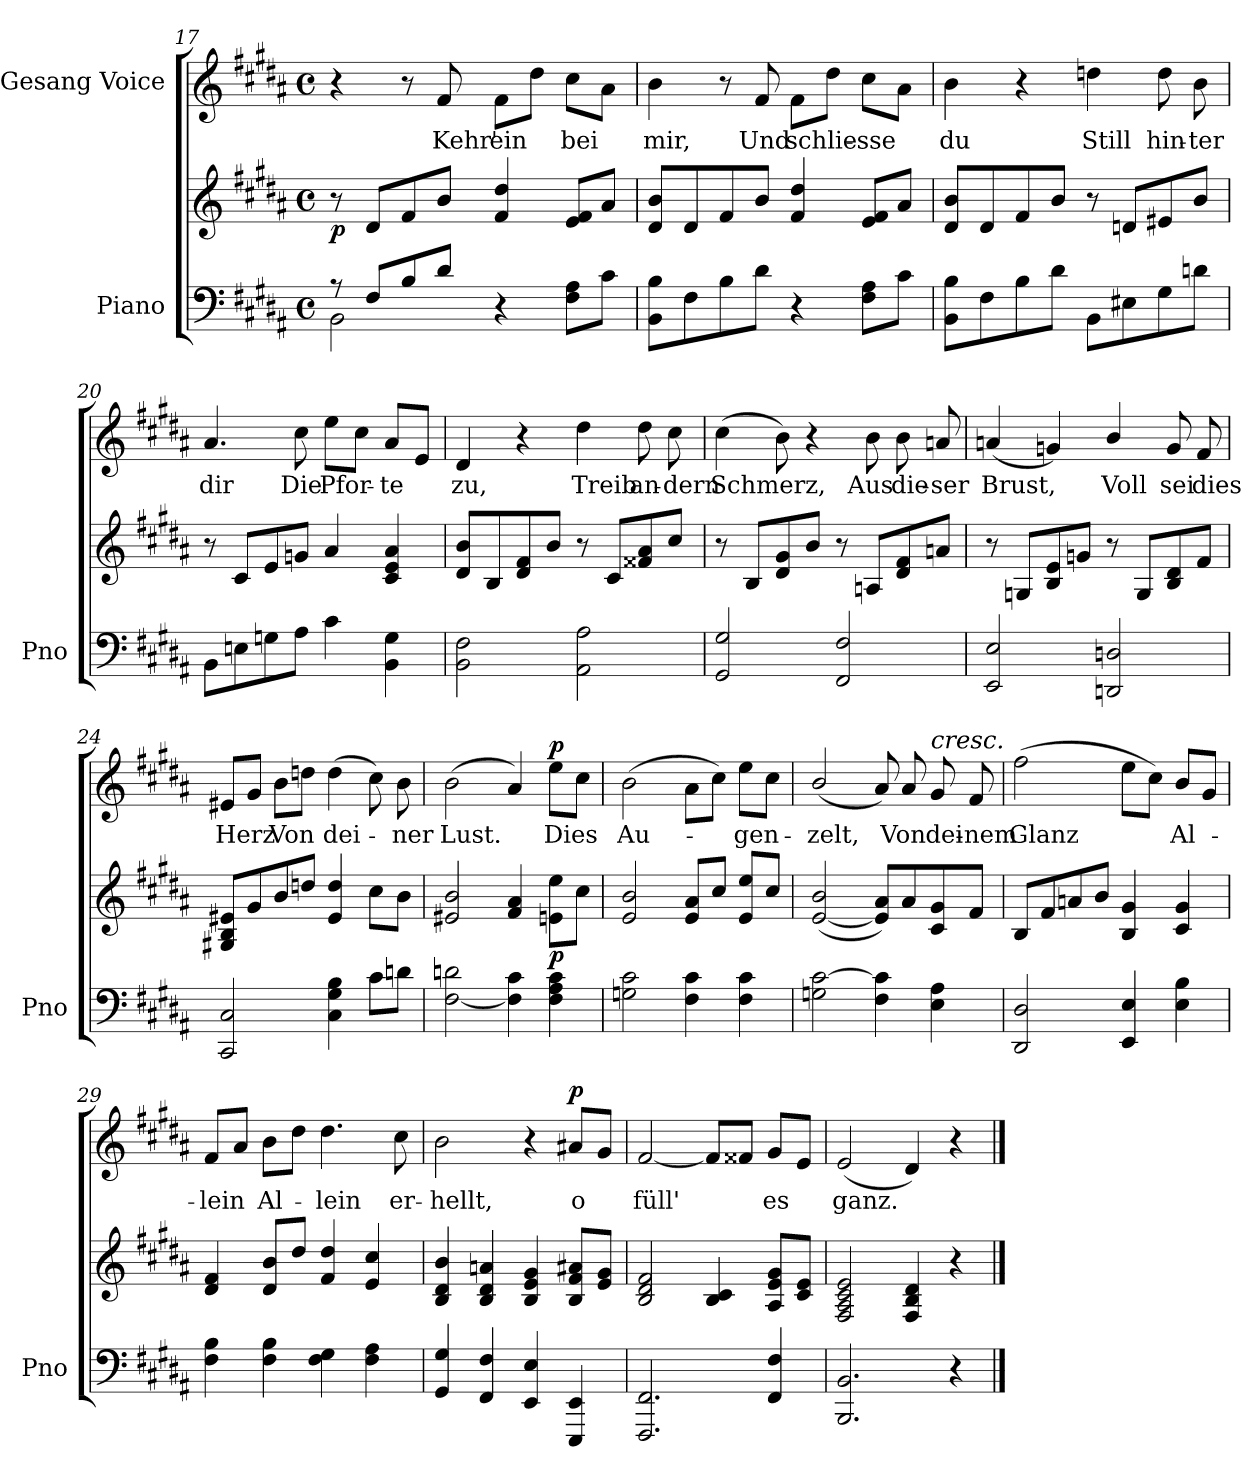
**kern	**kern	**dynam	**kern	**text	**dynam
*part2	*part2	*part2	*part1	*part1	*part1
*staff3	*staff2	*staff2/3	*staff1	*staff1	*staff1
*I"Piano	*	*	*I"Gesang Voice	*	*
*I'Pno	*	*	*	*	*
*clefF4	*clefG2	*	*clefG2	*	*
*k[f#c#g#d#a#]	*k[f#c#g#d#a#]	*	*k[f#c#g#d#a#]	*	*
*M4/4	*M4/4	*	*M4/4	*	*
*met(c)	*met(c)	*	*met(c)	*	*
=17	=17	=17	=17	=17	=17
*^	*	*	*	*	*
!	!	!	!LO:DY:b	!	!	!
8r	2BB\	8r	p	4r	.	.
8F#/L	.	8d#/L	.	.	.	.
8B/	.	8f#/	.	8r	.	.
!	!	!	!	!	!LO:LY:b	!
8d#/J	.	8b/J	.	8f#/	Kehr'	.
!	!	!	!	!	!LO:LY:b	!
4r	2ryy	4f#/ 4dd#/	.	8f#\L	ein	.
.	.	.	.	8dd#\J	.	.
!	!	!	!	!	!LO:LY:b	!
8F#\ 8A#\L	.	8e/ 8f#/L	.	8cc#\L	bei	.
8c#\J	.	8a#/J	.	8a#\J	.	.
*v	*v	*	*	*	*	*
=18	=18	=18	=18	=18	=18
!	!	!	!	!LO:LY:b	!
8BB\ 8B\L	8d#/ 8b/L	.	4b\	mir,	.
8F#\	8d#/	.	.	.	.
8B\	8f#/	.	8r	.	.
!	!	!	!	!LO:LY:b	!
8d#\J	8b/J	.	8f#/	Und	.
!	!	!	!	!LO:LY:b	!
4r	4f#/ 4dd#/	.	8f#\L	schlie-	.
.	.	.	8dd#\J	.	.
!	!	!	!	!LO:LY:b	!
8F#\ 8A#\L	8e/ 8f#/L	.	8cc#\L	-sse	.
8c#\J	8a#/J	.	8a#\J	.	.
=19	=19	=19	=19	=19	=19
!	!	!	!	!LO:LY:b	!
8BB\ 8B\L	8d#/ 8b/L	.	4b\	du	.
8F#\	8d#/	.	.	.	.
8B\	8f#/	.	4r	.	.
8d#\J	8b/J	.	.	.	.
!	!	!	!	!LO:LY:b	!
8BB\L	8r	.	4ddn\	Still	.
8E#X\	8dn/L	.	.	.	.
!	!	!	!	!LO:LY:b	!
8G#\	8e#X/	.	8dd\	hin-	.
!	!	!	!	!LO:LY:b	!
8dn\J	8b/J	.	8b\	-ter	.
!!LO:LB:g=z
=20	=20	=20	=20	=20	=20
!	!	!	!	!LO:LY:b	!
8BB\L	8r	.	4.a#/	dir	.
8En\	8c#/L	.	.	.	.
8Gn\	8e/	.	.	.	.
!	!	!	!	!LO:LY:b	!
8A#\J	8gn/J	.	8cc#\	Die	.
!	!	!	!	!LO:LY:b	!
4c#\	4a#/	.	8ee\L	Pfor-	.
.	.	.	8cc#\J	.	.
!	!	!	!	!LO:LY:b	!
4BB\ 4G\	4c#/ 4e/ 4a#/	.	8a#/L	-te	.
.	.	.	8e/J	.	.
=21	=21	=21	=21	=21	=21
!	!	!	!	!LO:LY:b	!
2BB\ 2F#\	8d#/ 8b/L	.	4d#/	zu,	.
.	8B/	.	.	.	.
.	8d#/ 8f#/	.	4r	.	.
.	8b/J	.	.	.	.
!	!	!	!	!LO:LY:b	!
2AA#\ 2A#\	8r	.	4dd#\	Treib	.
.	8c#/L	.	.	.	.
!	!	!	!	!LO:LY:b	!
.	8f##X/ 8a#/	.	8dd#\	an-	.
!	!	!	!	!LO:LY:b	!
.	8cc#/J	.	8cc#\	-dern	.
=22	=22	=22	=22	=22	=22
!	!	!	!	!LO:LY:b	!
2GG#/ 2G#/	8r	.	(4cc#\	Schmerz,	.
.	8B/L	.	.	.	.
.	8d#/ 8g#/	.	8b\)	.	.
.	8b/J	.	4r	.	.
2FF#/ 2F#/	8r	.	.	.	.
!	!	!	!	!LO:LY:b	!
.	8An/L	.	8b\	Aus	.
!	!	!	!	!LO:LY:b	!
.	8d#/ 8f#/	.	8b\	die-	.
!	!	!	!	!LO:LY:b	!
.	8an/J	.	8an/	-ser	.
!!LO:LB:g=z
=23	=23	=23	=23	=23	=23
!	!	!	!	!LO:LY:b	!
2EE/ 2E/	8r	.	(4an/	Brust,	.
.	8Gn/L	.	.	.	.
.	8B/ 8e/	.	4gn/)	.	.
.	8gn/J	.	.	.	.
!	!	!	!	!LO:LY:b	!
2DDn/ 2Dn/	8r	.	4b/	Voll	.
.	8G/L	.	.	.	.
!	!	!	!	!LO:LY:b	!
.	8B/ 8d#/	.	8g/	sei	.
!	!	!	!	!LO:LY:b	!
.	8f#/J	.	8f#/	dies	.
!!LO:LB:g=z
=24	=24	=24	=24	=24	=24
!	!	!	!	!LO:LY:b	!
2CC#/ 2C#/	8G#X/ 8B/ 8e#X/L	.	8e#X/L	Herz	.
.	8g#/	.	8g#/J	.	.
!	!	!	!	!LO:LY:b	!
.	8b/	.	8b\L	Von	.
.	8ddn/J	.	8ddn\J	.	.
!	!	!	!	!LO:LY:b	!
4C#\ 4G#\ 4B\	4e#/ 4dd/	.	(4dd\	dei-	.
8c#\L	8cc#\L	.	8cc#\)	.	.
!	!	!	!	!LO:LY:b	!
8dn\J	8b\J	.	8b\	-ner	.
=25	=25	=25	=25	=25	=25
!	!	!	!	!LO:LY:b	!
[2F#\ 2dn\	2e#X/ 2b/	.	(2b\	Lust.	.
4F#\] 4c#\	4f#/ 4a#/	.	4a#/)	.	.
!	!	!LO:DY:b	!	!LO:LY:b	!LO:DY:a
4F#\ 4A#\ 4c#\	8en\ 8ee\L	p	8ee\L	Dies	p
.	8cc#\J	.	8cc#\J	.	.
=26	=26	=26	=26	=26	=26
!	!	!	!	!LO:LY:b	!
2Gn\ 2c#\	2e/ 2b/	.	(2b\	Au-	.
4F#\ 4c#\	8e/ 8a#/L	.	8a#\L	.	.
.	8cc#/J	.	8cc#\J)	.	.
!	!	!	!	!LO:LY:b	!
4F#\ 4c#\	8e/ 8ee/L	.	8ee\L	-gen-	.
.	8cc#/J	.	8cc#\J	.	.
=27	=27	=27	=27	=27	=27
!	!	!	!	!LO:LY:b	!
2Gn\ [2c#\	([2e/ 2b/	.	(2b/	-zelt,	.
4F#\ 4c#\]	8e/] 8a#/L)	.	8a#/)	.	.
!	!	!	!	!LO:LY:b	!
.	8a#/	.	8a#/	Von	.
!	!	!	!LO:TX:a:i:t=cresc.	!	!
!	!	!	!	!LO:LY:b	!
4E\ 4A#\	8c#/ 8g#/	.	8g#/	dei-	.
!	!	!	!	!LO:LY:b	!
.	8f#/J	.	8f#/	-nem	.
!!LO:PB:g=z
=28	=28	=28	=28	=28	=28
!	!	!	!	!LO:LY:b	!
2DD#/ 2D#/	8B/L	.	(2ff#\	Glanz	.
.	8f#/	.	.	.	.
.	8an/	.	.	.	.
.	8b/J	.	.	.	.
4EE/ 4E/	4B/ 4g#/	.	8ee\L	.	.
.	.	.	8cc#\J)	.	.
!	!	!	!	!LO:LY:b	!
4E\ 4B\	4c#/ 4g#/	.	8b/L	Al-	.
.	.	.	8g#/J	.	.
=29	=29	=29	=29	=29	=29
!	!	!	!	!LO:LY:b	!
4F#\ 4B\	4d#/ 4f#/	.	8f#/L	-lein	.
.	.	.	8a#/J	.	.
!	!	!	!	!LO:LY:b	!
4F#\ 4B\	8d#/ 8b/L	.	8b\L	Al-	.
.	8dd#/J	.	8dd#\J	.	.
!	!	!	!	!LO:LY:b	!
4F#\ 4G#\	4f#/ 4dd#/	.	4.dd#\	-lein	.
4F#\ 4A#\	4e/ 4cc#/	.	.	.	.
!	!	!	!	!LO:LY:b	!
.	.	.	8cc#\	er-	.
=30	=30	=30	=30	=30	=30
!	!	!	!	!LO:LY:b	!
4GG#/ 4G#/	4B/ 4d#/ 4b/	.	2b\	-hellt,	.
4FF#/ 4F#/	4B/ 4d#/ 4an/	.	.	.	.
4EE/ 4E/	4B/ 4e/ 4g#/	.	4r	.	.
!	!	!	!	!LO:LY:b	!LO:DY:a
4EEE/ 4EE/	8B/ 8f#/ 8a#X/L	.	8a#X/L	o	p
.	8e/ 8g#/J	.	8g#/J	.	.
=31	=31	=31	=31	=31	=31
!	!	!	!	!LO:LY:b	!
2.FFF#/ 2.FF#/	2B/ 2d#/ 2f#/	.	[2f#/	füll'	.
.	4B/ 4c#/	.	8f#/L]	.	.
.	.	.	8f##X/J	.	.
!	!	!	!	!LO:LY:b	!
4FF#/ 4F#/	8A#/ 8e/ 8g#/L	.	8g#/L	es	.
.	8c#/ 8e/J	.	8e/J	.	.
=32	=32	=32	=32	=32	=32
!	!	!	!	!LO:LY:b	!
2.BBB/ 2.BB/	2F#/ 2A#/ 2c#/ 2e/	.	(2e/	ganz.	.
.	4F#/ 4B/ 4d#/	.	4d#/)	.	.
4r	4r	.	4r	.	.
==	==	==	==	==	==
*-	*-	*-	*-	*-	*-
